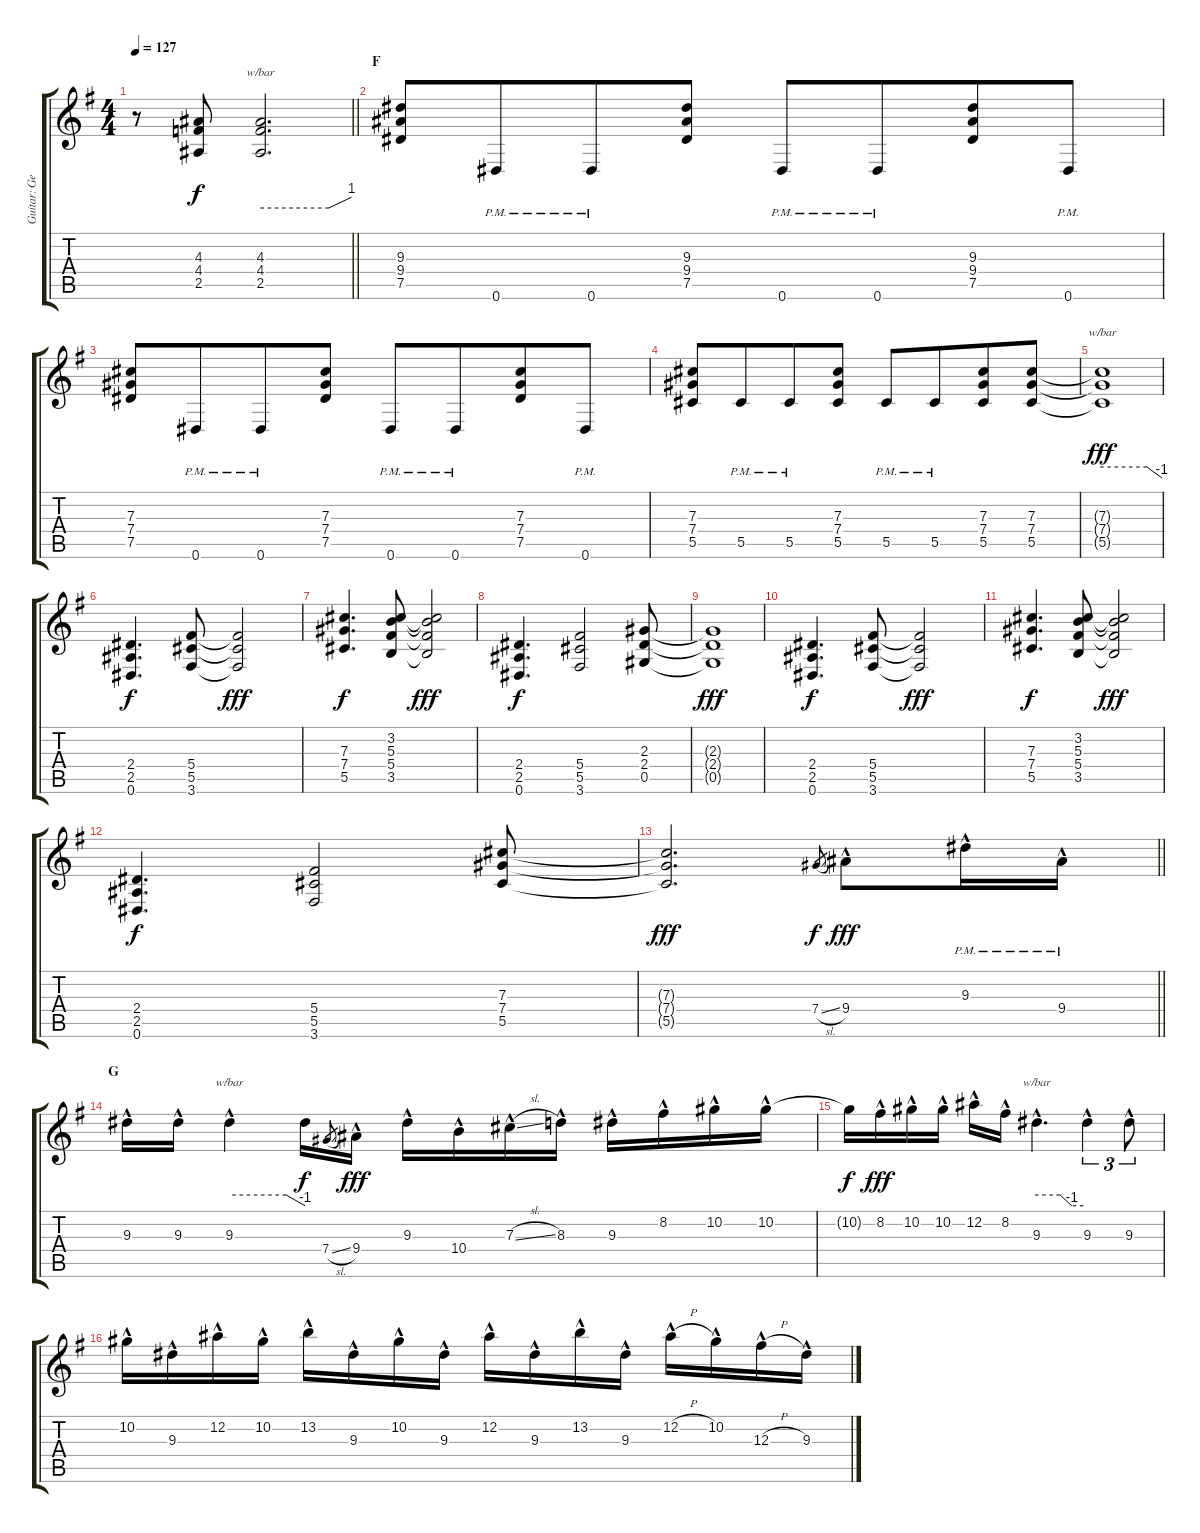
\track ("Guitar: George" "Guitar: Ge") {instrument overdrivenguitar}
\staff {score tabs}
\tuning (Eb4 Bb3 Gb3 Db3 Ab2 Eb2) {hide}
\ts (4 4)
\tempo 127
\clef g2
\barLineRight lightlight
\ks g
r.8{dy f} (4.3 4.4 2.5).8 (4.3 4.4 2.5).2{d tbe (custom default 0 0 45 0 60 4)} |
\section ("" "F")
(9.3 9.4 7.5).8 0.6{pm}.8{beam merge} 0.6{pm}.8 (9.3 9.4 7.5).8 0.6{pm}.8 0.6{pm}.8{beam merge} (9.3 9.4 7.5).8 0.6{pm}.8 |
(7.3 7.4 7.5).8 0.6{pm}.8{beam merge} 0.6{pm}.8 (7.3 7.4 7.5).8 0.6{pm}.8 0.6{pm}.8{beam merge} (7.3 7.4 7.5).8 0.6{pm}.8 |
(7.3 7.4 5.5).8 5.5{pm}.8{beam merge} 5.5{pm}.8 (7.3 7.4 5.5).8 5.5{pm}.8{beam merge} 5.5{pm}.8{beam merge} (7.3 7.4 5.5).8{beam merge} (7.3 7.4 5.5).8 |
(7.3{t} 7.4{t} 5.5{t}).1{tbe (custom default 0 0 45 0 60 -4) dy fff} |
(2.4 2.5 0.6).4{d dy f} (5.4 5.5 3.6).8 (5.4{t} 5.5{t} 3.6{t}).2{dy fff} |
(7.3 7.4 5.5).4{d dy f} (3.2 5.3 5.4 3.5).8 (3.2{t} 5.3{t} 5.4{t} 3.5{t}).2{dy fff} |
(2.4 2.5 0.6).4{d dy f} (5.4 5.5 3.6).2 (2.3 2.4 0.5).8 |
(2.3{t} 2.4{t} 0.5{t}).1{dy fff} |
(2.4 2.5 0.6).4{d dy f} (5.4 5.5 3.6).8 (5.4{t} 5.5{t} 3.6{t}).2{dy fff} |
(7.3 7.4 5.5).4{d dy f} (3.2 5.3 5.4 3.5).8 (3.2{t} 5.3{t} 5.4{t} 3.5{t}).2{dy fff} |
(2.4 2.5 0.6).4{d dy f} (5.4 5.5 3.6).2 (7.3 7.4 5.5).8 |
\barLineRight lightlight
(7.3{t} 7.4{t} 5.5{t}).2{d dy fff} 7.4{sl}.8{gr dy f} 9.4{hac}.8{dy fff} 9.3{hac pm}.16 9.4{hac pm}.16 |
\section ("" "G")
9.3{hac}.16 9.3{hac}.16 9.3{hac}.4{tbe (custom default 0 0 45 0 60 -4)} 9.3{t}.16{dy f} 7.4{sl}.8{gr} 9.4{hac}.16{dy fff} 9.3{hac}.16 10.4{hac}.16 7.3{sl hac}.16 8.3{hac}.16 9.3{hac}.16 8.2{hac}.16 10.2{hac}.16 10.2{hac}.16 |
10.2{t}.16{dy f} 8.2{hac}.16{dy fff} 10.2{hac}.16 10.2{hac}.16 12.2{hac}.16 8.2{hac}.16 9.3{hac}.4{d tbe (custom default 0 0 30 0 45 -4 60 -4)} 9.3{hac}.4{tu (3 2)} 9.3{hac}.8{tu (3 2)} |
10.2{hac}.16 9.3{hac}.16 12.2{hac}.16 10.2{hac}.16 13.2{hac}.16 9.3{hac}.16 10.2{hac}.16 9.3{hac}.16 12.2{hac}.16 9.3{hac}.16 13.2{hac}.16 9.3{hac}.16 12.2{h hac}.16 10.2{hac}.16 12.3{h hac}.16 9.3{hac}.16
